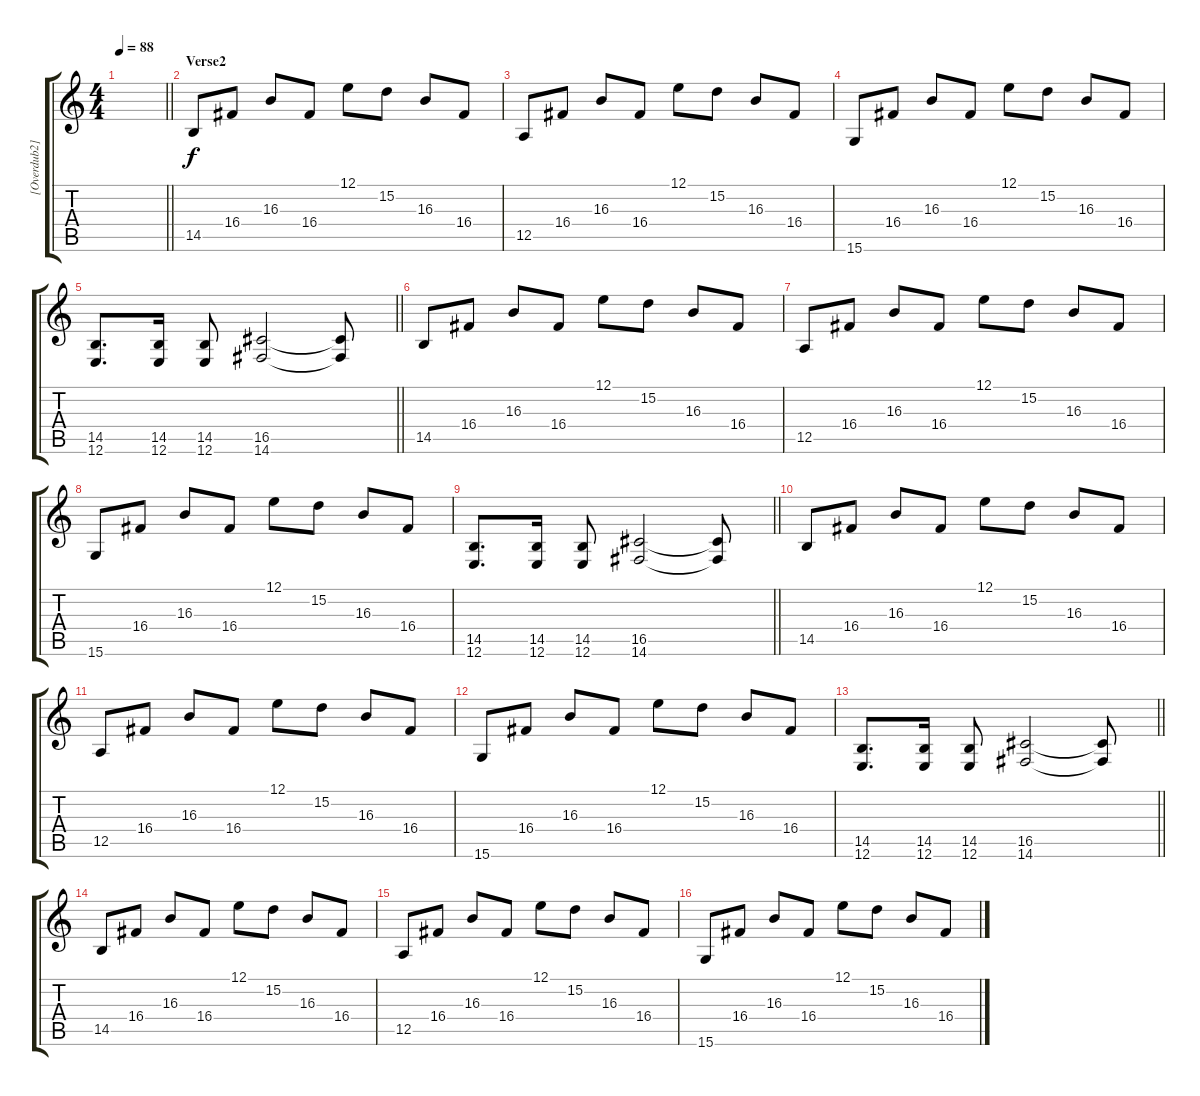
\track ("[Overdub2]" "[Overdub2]") {instrument harpsichord}
\staff {score tabs}
\tuning (E4 B3 G3 D3 A2 E2) {hide}
\ts (4 4)
\tempo 88
\clef g2
\barLineRight lightlight
\ks c
|
\section ("" "Verse2")
14.5.8 16.4.8 16.3.8 16.4.8 12.1.8 15.2.8 16.3.8 16.4.8 |
12.5.8 16.4.8 16.3.8 16.4.8 12.1.8 15.2.8 16.3.8 16.4.8 |
15.6.8 16.4.8 16.3.8 16.4.8 12.1.8 15.2.8 16.3.8 16.4.8 |
\barLineRight lightlight
(14.5 12.6).8{d} (14.5 12.6).16 (14.5 12.6).8 (16.5 14.6).2 (16.5{t} 14.6{t}).8 |
14.5.8 16.4.8 16.3.8 16.4.8 12.1.8 15.2.8 16.3.8 16.4.8 |
12.5.8 16.4.8 16.3.8 16.4.8 12.1.8 15.2.8 16.3.8 16.4.8 |
15.6.8 16.4.8 16.3.8 16.4.8 12.1.8 15.2.8 16.3.8 16.4.8 |
\barLineRight lightlight
(14.5 12.6).8{d} (14.5 12.6).16 (14.5 12.6).8 (16.5 14.6).2 (16.5{t} 14.6{t}).8 |
14.5.8 16.4.8 16.3.8 16.4.8 12.1.8 15.2.8 16.3.8 16.4.8 |
12.5.8 16.4.8 16.3.8 16.4.8 12.1.8 15.2.8 16.3.8 16.4.8 |
15.6.8 16.4.8 16.3.8 16.4.8 12.1.8 15.2.8 16.3.8 16.4.8 |
\barLineRight lightlight
(14.5 12.6).8{d} (14.5 12.6).16 (14.5 12.6).8 (16.5 14.6).2 (16.5{t} 14.6{t}).8 |
14.5.8 16.4.8 16.3.8 16.4.8 12.1.8 15.2.8 16.3.8 16.4.8 |
12.5.8 16.4.8 16.3.8 16.4.8 12.1.8 15.2.8 16.3.8 16.4.8 |
15.6.8 16.4.8 16.3.8 16.4.8 12.1.8 15.2.8 16.3.8 16.4.8
